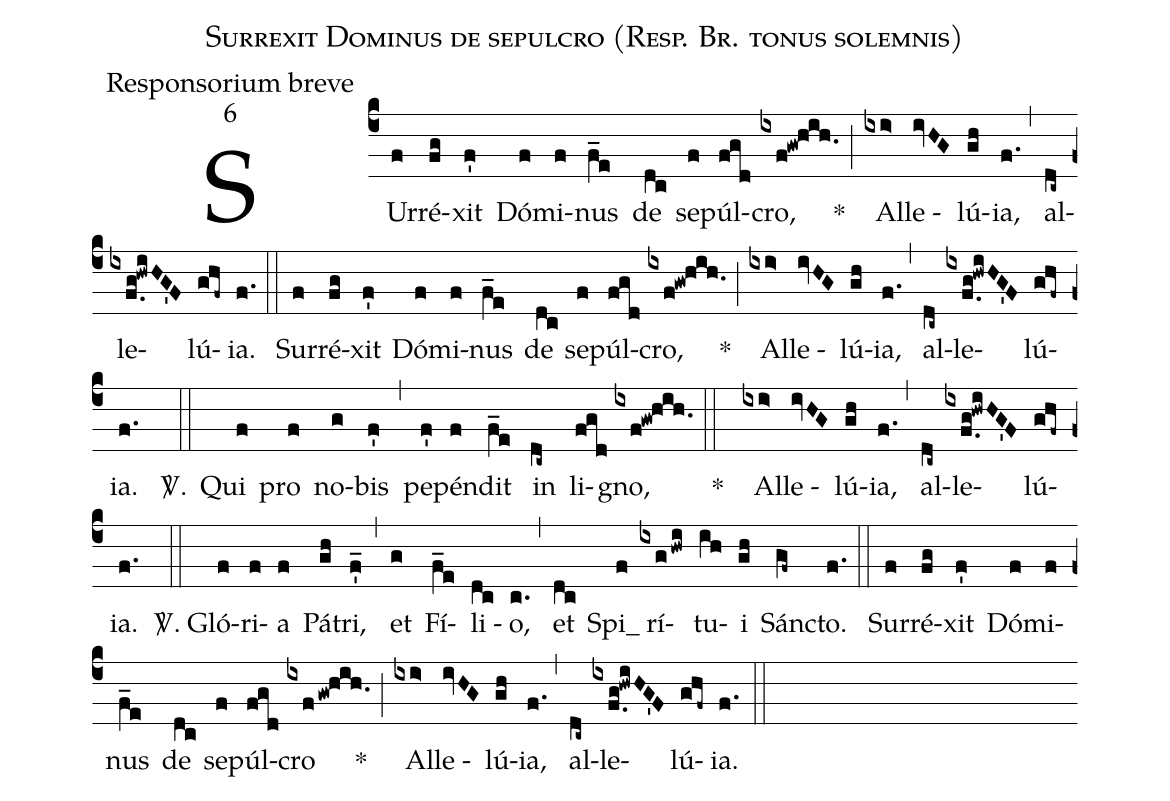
name:Surrexit Dominus de sepulcro (Resp. Br. tonus solemnis);
office-part:Responsorium breve;
mode:6;
%%
(c4) SUr(f)ré(fg)xit(f') Dó(f)mi(f)nus(f_e) de(dc) se(f)púl(fgd)cro, (ixf!gw!hih.) *(;) Al(ixi>)le (ivHG)lú(gh)ia,(f.) (,) al(dc~)le(ixf.g!hwiHG'F)lú(ghf~)ia.(f.)

(::)Sur(f)ré(fg)xit(f') Dó(f)mi(f)nus(f_e) de(dc) se(f)púl(fgd)cro, (ixf!gw!hih.) *(;) Al(ixi>)le (ivHG)lú(gh)ia,(f.) (,) al(dc~)le(ixf.g!hwiHG'F)lú(ghf~)ia. (f.)

<sp>V/</sp>.(::) Qui(f) pro(f) no(g)bis(f') (,) pe(f')pén(f)dit(f_e) in(dc~) li(fgd)gno,(ixf!gw!hih.) (::) *() Al(ixi>)le (ivHG)lú(gh)ia,(f.) (,) al(dc~)le(ixf.g!hwiHG'F)lú(ghf~)ia. (f.)

<sp>V/</sp>.(::)Gló(f)ri(f)a(f) Pá(gh)tri,(f'_) (,) et(g) Fí(f_e)li (dc)o,(c.) (,) et(dc) Spi_ (f)rí(ixghwi)tu(ih)i(gh) Sán(gf~)cto.(f.)

(::) Sur(f)ré(fg)xit(f') Dó(f)mi(f)nus(f_e) de(dc) se(f)púl(fgd)cro(ixfgw!hih.) *(;) Al(ixi>)le (ivHG)lú(gh)ia,(f.) (,) al(dc~)le(ixf.g!hwiHG'F)lú(ghf~)ia. (f.) (::)
